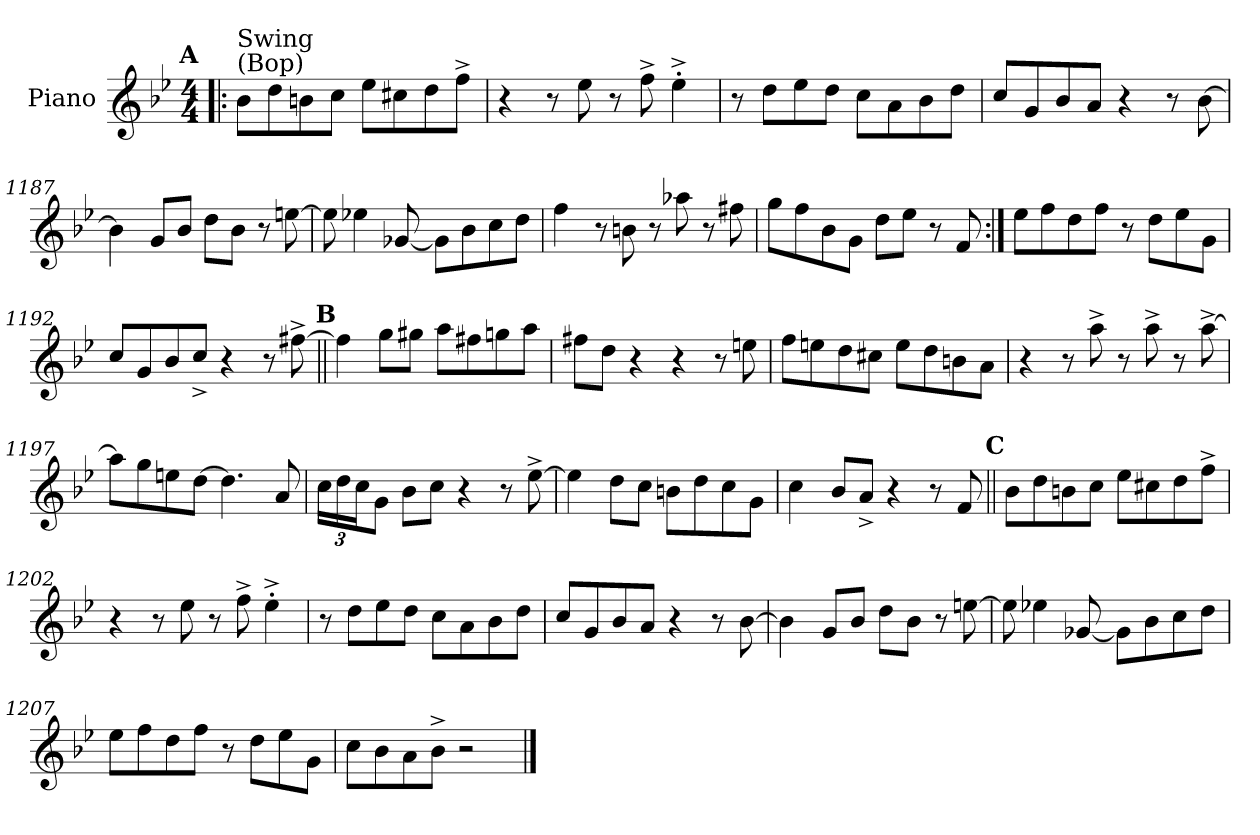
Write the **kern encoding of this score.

**kern
*part1
*staff1
*I"Piano
*I'Pno.
!!LO:PB:g=z
*clefG2
*k[b-e-]
*M4/4
!!LO:REH:place=s1:a:enc=none:fs=14:t=A
=1183!|:
!LO:TX:a:t=(Bop)
!LO:TX:t=Swing
8b-\L
8dd\
8bn\
8cc\J
8ee-\L
8cc#X\
8dd\
8ff^\J
=1184
4r
8r
8ee-\
8r
8ff^\
4ee-'^\
=1185
8r
8dd\L
8ee-\
8dd\J
8cc\L
8a\
8b-\
8dd\J
!!LO:LB:g=z
=1186
8cc/L
8g/
8b-/
8a/J
4r
8r
[8b-\
=1187
4b-\]
8g/L
8b-/J
8dd\L
8b-\J
8r
[8een\
=1188
8ee\]
4ee-X\
[8g-X/
8g-\L]
8b-\
8cc\
8dd\J
!!LO:LB:g=z
=1189
4ff\
8r
8bn\
8r
8aa-X\
8r
8ff#X\
=1190
8gg\L
8ff\
8b-\
8g\J
8dd\L
8ee-\J
8r
8f/
=1191:|!
8ee-\L
8ff\
8dd\
8ff\J
8r
8dd\L
8ee-\
8g\J
=1192
8cc/L
8g/
8b-/
8cc^/J
4r
8r
[8ff#X^\
!!LO:LB:g=z
!!LO:REH:place=s1:a:enc=none:fs=14:t=B
=1193||
4ff#\]
8gg\L
8gg#X\J
8aa\L
8ff#X\
8ggn\
8aa\J
=1194
8ff#X\L
8dd\J
4r
4r
8r
8een\
=1195
8ff\L
8een\
8dd\
8cc#X\J
8ee\L
8dd\
8bn\
8a\J
=1196
4r
8r
8aa^\
8r
8aa^\
8r
[8aa^\
!!LO:LB:g=z
=1197
8aa\L]
8gg\
8een\
[8dd\J
4.dd\]
8a/
=1198
*Xbrackettup
24cc\LL
24dd\
24cc\J
8g\J
8b-\L
8cc\J
4r
8r
[8ee-^\
=1199
4ee-\]
8dd\L
8cc\J
8bn\L
8dd\
8cc\
8g\J
=1200
4cc\
8b-/L
8a^/J
4r
8r
8f/
!!LO:LB:g=z
!!LO:REH:place=s1:a:enc=none:fs=14:t=C
=1201||
8b-\L
8dd\
8bn\
8cc\J
8ee-\L
8cc#X\
8dd\
8ff^\J
=1202
4r
8r
8ee-\
8r
8ff^\
4ee-'^\
=1203
8r
8dd\L
8ee-\
8dd\J
8cc\L
8a\
8b-\
8dd\J
=1204
8cc/L
8g/
8b-/
8a/J
4r
8r
[8b-\
!!LO:LB:g=z
=1205
4b-\]
8g/L
8b-/J
8dd\L
8b-\J
8r
[8een\
=1206
8ee\]
4ee-X\
[8g-X/
8g-\L]
8b-\
8cc\
8dd\J
=1207
8ee-\L
8ff\
8dd\
8ff\J
8r
8dd\L
8ee-\
8g\J
=1208
8cc\L
8b-\
8a\
8b-^\J
2r
==
*-
